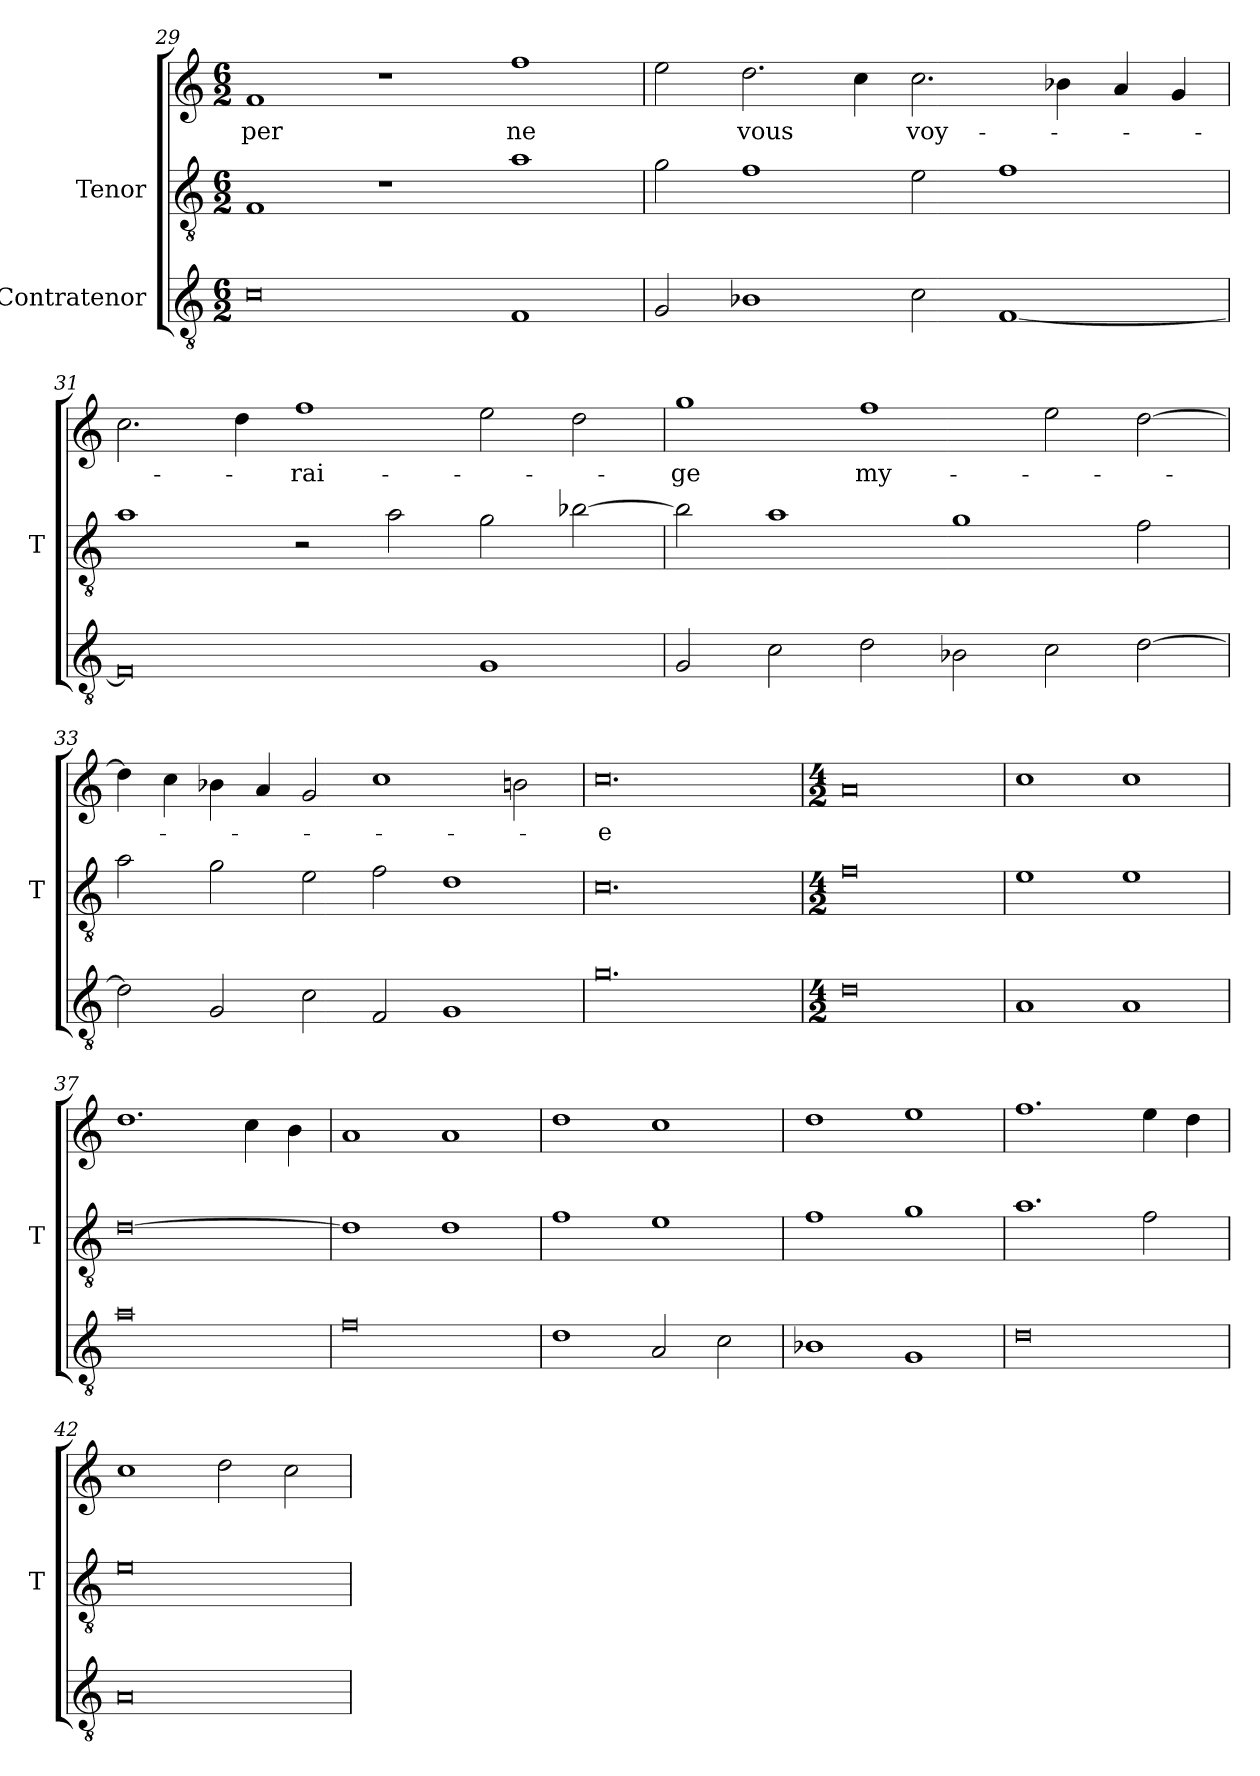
**kern	**kern	**kern	**text
*part3	*part2	*part1	*part1
*staff3	*staff2	*staff1	*staff1
*I"Contratenor	*I"Tenor	*	*
*	*I'T	*	*
*clefGv2	*clefGv2	*clefG2	*
*M6/2	*M6/2	*M6/2	*
=29	=29	=29	=29
0c	1F	1f	-per
.	1r	1r	.
1F	1a	1ff	-ne
=30	=30	=30	=30
2G	2g	2ee	.
1B-X	1f	2.dd	-vous
.	.	4cc	.
2c	2e	2.cc	voy-
[1F	1f	.	.
.	.	4b-X	.
.	.	4a	.
.	.	4g	.
=31	=31	=31	=31
0F]	1a	2.cc	.
.	.	4dd	.
.	2r	1ff	-rai-
.	2a	.	.
1G	2g	2ee	.
.	[2b-X	2dd	.
=32	=32	=32	=32
2G	2b-]	1gg	-ge
2c	1a	.	.
2d	.	1ff	my-
2B-X	1g	.	.
2c	.	2ee	.
[2d	2f	[2dd	.
=33	=33	=33	=33
2d]	2a	4dd]	.
.	.	4cc	.
2G	2g	4b-X	.
.	.	4a	.
2c	2e	2g	.
2F	2f	1cc	.
1G	1d	.	.
.	.	2b	.
=34	=34	=34	=34
0.g	0.c	0.cc	-e
=35	=35	=35	=35
*M4/2	*M4/2	*M4/2	*
0d	0f	0a	.
=36	=36	=36	=36
1A	1e	1cc	.
1A	1e	1cc	.
=37	=37	=37	=37
0a	[0d	1.dd	.
.	.	4cc	.
.	.	4b	.
=38	=38	=38	=38
0f	1d]	1a	.
.	1d	1a	.
=39	=39	=39	=39
1d	1f	1dd	.
2A	1e	1cc	.
2c	.	.	.
=40	=40	=40	=40
1B-X	1f	1dd	.
1G	1g	1ee	.
=41	=41	=41	=41
0d	1.a	1.ff	.
.	2f	4ee	.
.	.	4dd	.
=42	=42	=42	=42
0A	0e	1cc	.
.	.	2dd	.
.	.	2cc	.
=	=	=	=
*-	*-	*-	*-
